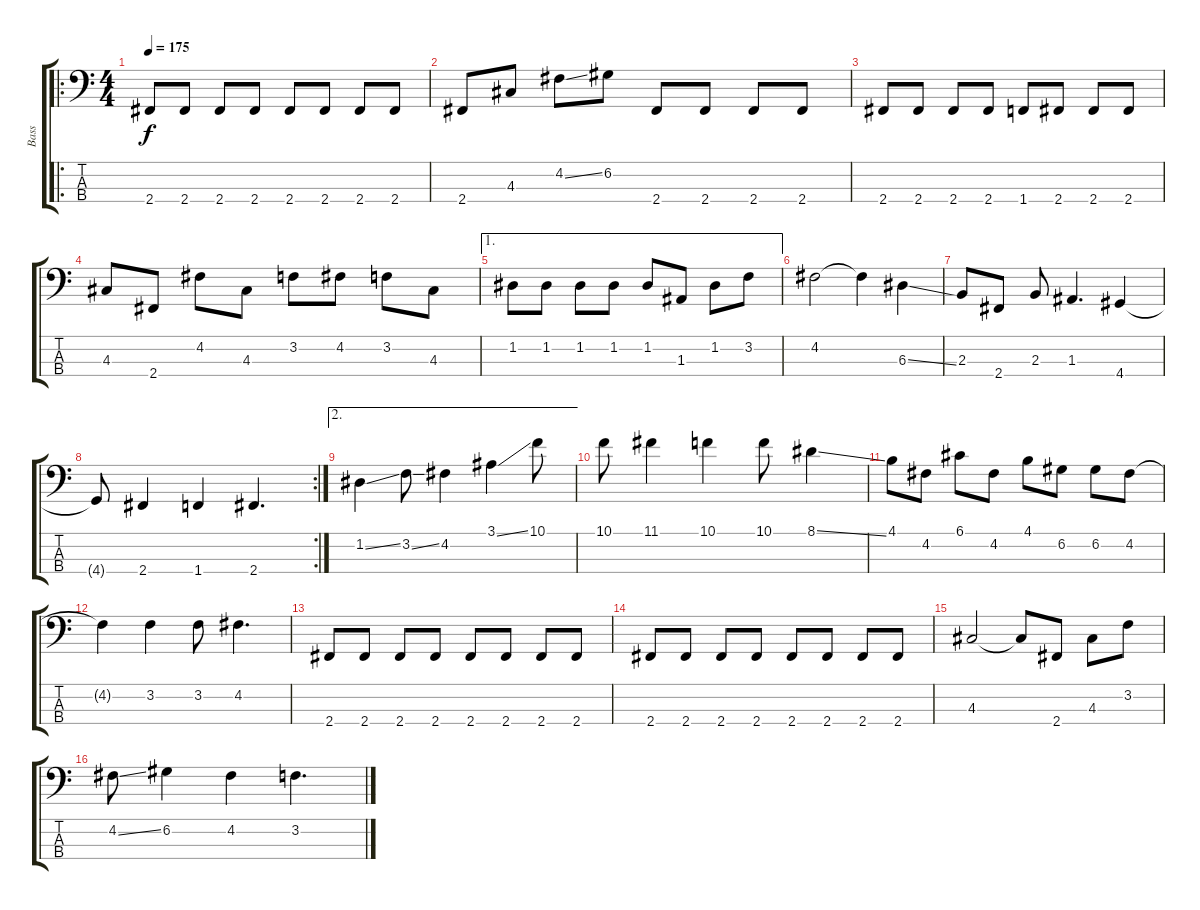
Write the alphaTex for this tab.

\track ("Bass" "Bass") {instrument electricbasspick}
\staff {score tabs}
\tuning (G2 D2 A1 E1) {hide}
\ro
\ts (4 4)
\tempo 175
\clef f4
\ks c
2.4.8{dy f} 2.4.8 2.4.8 2.4.8 2.4.8 2.4.8 2.4.8 2.4.8 |
2.4.8 4.3.8 4.2{ss}.8 6.2.8 2.4.8 2.4.8 2.4.8 2.4.8 |
2.4.8 2.4.8 2.4.8 2.4.8 1.4.8 2.4.8 2.4.8 2.4.8 |
4.3.8 2.4.8 4.2.8 4.3.8 3.2.8 4.2.8 3.2.8 4.3.8 |
\ae 1
1.2.8 1.2.8 1.2.8 1.2.8 1.2.8 1.3.8 1.2.8 3.2.8 |
4.2.2 4.2{t}.4 6.3{ss}.4 |
2.3.8 2.4.8 2.3.8 1.3.4{d} 4.4.4 |
\rc 2
4.4{t}.8 2.4.4 1.4.4 2.4.4{d} |
\ae 2
1.2{ss}.4 3.2{ss}.8 4.2.4 3.1{ss}.4 10.1.8 |
10.1.8 11.1.4 10.1.4 10.1.8 8.1{ss}.4 |
4.1.8 4.2.8 6.1.8 4.2.8 4.1.8 6.2.8 6.2.8 4.2.8 |
4.2{t}.4 3.2.4 3.2.8 4.2.4{d} |
2.4.8 2.4.8 2.4.8 2.4.8 2.4.8 2.4.8 2.4.8 2.4.8 |
2.4.8 2.4.8 2.4.8 2.4.8 2.4.8 2.4.8 2.4.8 2.4.8 |
4.3.2 4.3{t}.8 2.4.8 4.3.8 3.2.8 |
4.2{ss}.8 6.2.4 4.2.4 3.2.4{d}
